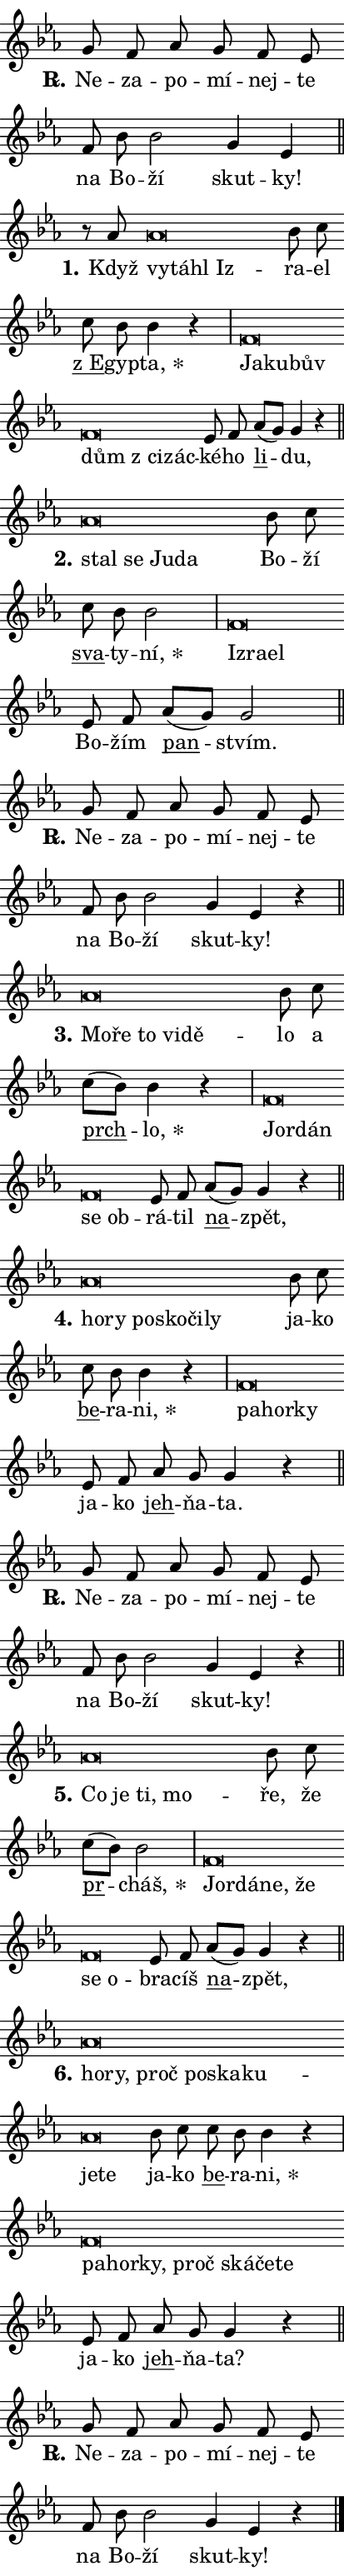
\version "2.22.1"
\header { tagline = "" }
\paper {
  indent = 0\cm
  top-margin = 0\cm
  right-margin = 0\cm
  bottom-margin = 0\cm
  left-margin = 0\cm
  paper-width = 7\cm
  page-breaking = #ly:one-page-breaking
  system-system-spacing.basic-distance = #11
  score-system-spacing.basic-distance = #11
  ragged-last = ##f
}


%% Author: Thomas Morley
%% https://lists.gnu.org/archive/html/lilypond-user/2020-05/msg00002.html
#(define (line-position grob)
"Returns position of @var[grob} in current system:
   @code{'start}, if at first time-step
   @code{'end}, if at last time-step
   @code{'middle} otherwise
"
  (let* ((col (ly:item-get-column grob))
         (ln (ly:grob-object col 'left-neighbor))
         (rn (ly:grob-object col 'right-neighbor))
         (col-to-check-left (if (ly:grob? ln) ln col))
         (col-to-check-right (if (ly:grob? rn) rn col))
         (break-dir-left
           (and
             (ly:grob-property col-to-check-left 'non-musical #f)
             (ly:item-break-dir col-to-check-left)))
         (break-dir-right
           (and
             (ly:grob-property col-to-check-right 'non-musical #f)
             (ly:item-break-dir col-to-check-right))))
        (cond ((eqv? 1 break-dir-left) 'start)
              ((eqv? -1 break-dir-right) 'end)
              (else 'middle))))

#(define (tranparent-at-line-position vctor)
  (lambda (grob)
  "Relying on @code{line-position} select the relevant enry from @var{vctor}.
Used to determine transparency,"
    (case (line-position grob)
      ((end) (not (vector-ref vctor 0)))
      ((middle) (not (vector-ref vctor 1)))
      ((start) (not (vector-ref vctor 2))))))

noteHeadBreakVisibility =
#(define-music-function (break-visibility)(vector?)
"Makes @code{NoteHead}s transparent relying on @var{break-visibility}"
#{
  \override NoteHead.transparent =
    #(tranparent-at-line-position break-visibility)
#})

#(define delete-ledgers-for-transparent-note-heads
  (lambda (grob)
    "Reads whether a @code{NoteHead} is transparent.
If so this @code{NoteHead} is removed from @code{'note-heads} from
@var{grob}, which is supposed to be @code{LedgerLineSpanner}.
As a result ledgers are not printed for this @code{NoteHead}"
    (let* ((nhds-array (ly:grob-object grob 'note-heads))
           (nhds-list
             (if (ly:grob-array? nhds-array)
                 (ly:grob-array->list nhds-array)
                 '()))
           ;; Relies on the transparent-property being done before
           ;; Staff.LedgerLineSpanner.after-line-breaking is executed.
           ;; This is fragile ...
           (to-keep
             (remove
               (lambda (nhd)
                 (ly:grob-property nhd 'transparent #f))
               nhds-list)))
      ;; TODO find a better method to iterate over grob-arrays, similiar
      ;; to filter/remove etc for lists
      ;; For now rebuilt from scratch
      (set! (ly:grob-object grob 'note-heads)  '())
      (for-each
        (lambda (nhd)
          (ly:pointer-group-interface::add-grob grob 'note-heads nhd))
        to-keep))))

hideNotes = {
  \noteHeadBreakVisibility #begin-of-line-visible
}
unHideNotes = {
  \noteHeadBreakVisibility #all-visible
}

% work-around for resetting accidentals
% https://lilypond.org/doc/v2.23/Documentation/notation/displaying-rhythms#unmetered-music
cadenzaMeasure = {
  \cadenzaOff
  \partial 1024 s1024
  \cadenzaOn
}

#(define-markup-command (accent layout props text) (markup?)
  "Underline accented syllable"
  (interpret-markup layout props
    #{\markup \override #'(offset . 4.3) \underline { #text }#}))

responsum = \markup \concat {
  "R" \hspace #-1.05 \path #0.1 #'((moveto 0 0.07) (lineto 0.9 0.8)) \hspace #0.05 "."
}

\layout {
    \context {
        \Staff
        \remove "Time_signature_engraver"
        \override LedgerLineSpanner.after-line-breaking = #delete-ledgers-for-transparent-note-heads
    }
    \context {
        \Voice {
            \override NoteHead.output-attributes = #'((class . "notehead"))
            \override Hairpin.height = #0.55
        }
    }
    \context {
        \Lyrics {
            \override StanzaNumber.output-attributes = #'((class . "stanzanumber"))
            \override LyricSpace.minimum-distance = #0.9
            \override LyricText.font-name = #"TeX Gyre Schola"
            \override LyricText.font-size = 1
            \override StanzaNumber.font-name = #"TeX Gyre Schola Bold"
            \override StanzaNumber.font-size = 1
        }
    }
}

% magnetic-lyrics.ily
%
%   written by
%     Jean Abou Samra <jean@abou-samra.fr>
%     Werner Lemberg <wl@gnu.org>
%
%   adapted by
%     Jiri Hon <jiri.hon@gmail.com>
%
% Version 2022-Apr-15

% https://www.mail-archive.com/lilypond-user@gnu.org/msg149350.html

#(define (Left_hyphen_pointer_engraver context)
   "Collect syllable-hyphen-syllable occurrences in lyrics and store
them in properties.  This engraver only looks to the left.  For
example, if the lyrics input is @code{foo -- bar}, it does the
following.

@itemize @bullet
@item
Set the @code{text} property of the @code{LyricHyphen} grob between
@q{foo} and @q{bar} to @code{foo}.

@item
Set the @code{left-hyphen} property of the @code{LyricText} grob with
text @q{foo} to the @code{LyricHyphen} grob between @q{foo} and
@q{bar}.
@end itemize

Use this auxiliary engraver in combination with the
@code{lyric-@/text::@/apply-@/magnetic-@/offset!} hook."
   (let ((hyphen #f)
         (text #f))
     (make-engraver
      (acknowledgers
       ((lyric-syllable-interface engraver grob source-engraver)
        (set! text grob)))
      (end-acknowledgers
       ((lyric-hyphen-interface engraver grob source-engraver)
        ;(when (not (grob::has-interface grob 'lyric-space-interface))
          (set! hyphen grob)));)
      ((stop-translation-timestep engraver)
       (when (and text hyphen)
         (ly:grob-set-object! text 'left-hyphen hyphen))
       (set! text #f)
       (set! hyphen #f)))))

#(define (lyric-text::apply-magnetic-offset! grob)
   "If the space between two syllables is less than the value in
property @code{LyricText@/.details@/.squash-threshold}, move the right
syllable to the left so that it gets concatenated with the left
syllable.

Use this function as a hook for
@code{LyricText@/.after-@/line-@/breaking} if the
@code{Left_@/hyphen_@/pointer_@/engraver} is active."
   (let ((hyphen (ly:grob-object grob 'left-hyphen #f)))
     (when hyphen
       (let ((left-text (ly:spanner-bound hyphen LEFT)))
         (when (grob::has-interface left-text 'lyric-syllable-interface)
           (let* ((common (ly:grob-common-refpoint grob left-text X))
                  (this-x-ext (ly:grob-extent grob common X))
                  (left-x-ext
                   (begin
                     ;; Trigger magnetism for left-text.
                     (ly:grob-property left-text 'after-line-breaking)
                     (ly:grob-extent left-text common X)))
                  ;; `delta` is the gap width between two syllables.
                  (delta (- (interval-start this-x-ext)
                            (interval-end left-x-ext)))
                  (details (ly:grob-property grob 'details))
                  (threshold (assoc-get 'squash-threshold details 0.2)))
             (when (< delta threshold)
               (let* (;; We have to manipulate the input text so that
                      ;; ligatures crossing syllable boundaries are not
                      ;; disabled.  For languages based on the Latin
                      ;; script this is essentially a beautification.
                      ;; However, for non-Western scripts it can be a
                      ;; necessity.
                      (lt (ly:grob-property left-text 'text))
                      (rt (ly:grob-property grob 'text))
                      (is-space (grob::has-interface hyphen 'lyric-space-interface))
                      (space (if is-space " " ""))
                      (space-markup (grob-interpret-markup grob " "))
                      (space-size (interval-length (ly:stencil-extent space-markup X)))
                      (extra-delta (if is-space space-size 0))
                      ;; Append new syllable.
                      (ltrt-space (if (and (string? lt) (string? rt))
                                (string-append lt space rt)
                                (make-concat-markup (list lt space rt))))
                      ;; Right-align `ltrt` to the right side.
                      (ltrt-space-markup (grob-interpret-markup
                               grob
                               (make-translate-markup
                                (cons (interval-length this-x-ext) 0)
                                (make-right-align-markup ltrt-space)))))
                 (begin
                   ;; Don't print `left-text`.
                   (ly:grob-set-property! left-text 'stencil #f)
                   ;; Set text and stencil (which holds all collected
                   ;; syllables so far) and shift it to the left.
                   (ly:grob-set-property! grob 'text ltrt-space)
                   (ly:grob-set-property! grob 'stencil ltrt-space-markup)
                   (ly:grob-translate-axis! grob (- (- delta extra-delta)) X))))))))))


#(define (lyric-hyphen::displace-bounds-first grob)
   ;; Make very sure this callback isn't triggered too early.
   (let ((left (ly:spanner-bound grob LEFT))
         (right (ly:spanner-bound grob RIGHT)))
     (ly:grob-property left 'after-line-breaking)
     (ly:grob-property right 'after-line-breaking)
     (ly:lyric-hyphen::print grob)))

squashThreshold = #0.4

\layout {
  \context {
    \Lyrics
    \consists #Left_hyphen_pointer_engraver
    \override LyricText.after-line-breaking =
      #lyric-text::apply-magnetic-offset!
    \override LyricHyphen.stencil = #lyric-hyphen::displace-bounds-first
    \override LyricText.details.squash-threshold = \squashThreshold
    \override LyricHyphen.minimum-distance = 0
    \override LyricHyphen.minimum-length = \squashThreshold
  }
}

squash = \override LyricText.details.squash-threshold = 9999
unSquash = \override LyricText.details.squash-threshold = \squashThreshold

left = \override LyricText.self-alignment-X = #LEFT
unLeft = \revert LyricText.self-alignment-X

starOffset = #(lambda (grob) 
                (let ((x_offset (ly:self-alignment-interface::aligned-on-x-parent grob)))
                  (if (= x_offset 0) 0 (+ x_offset 1.2))))

star = #(define-music-function (syllable)(string?)
"Append star separator at the end of a syllable"
#{
  \once \override LyricText.X-offset = #starOffset
  \lyricmode { \markup {
    #syllable
    \override #'((font-name . "TeX Gyre Schola Bold")) \hspace #0.2 \lower #0.65 \larger "*"
  } }
#})

starAccent = #(define-music-function (syllable)(string?)
"Append star separator at the end of a syllable and make accent"
#{
  \once \override LyricText.X-offset = #starOffset
  \lyricmode { \markup {
    \accent #syllable
    \override #'((font-name . "TeX Gyre Schola Bold")) \hspace #0.2 \lower #0.65 \larger "*"
  } }
#})

breath = #(define-music-function (syllable)(string?)
"Append breathing indicator at the end of a syllable"
#{
  \lyricmode { \markup { #syllable "+" } }
#})

optionalBreath = #(define-music-function (syllable)(string?)
"Append optional breathing indicator at the end of a syllable"
#{
  \lyricmode { \markup { #syllable "(+)" } }
#})


\score {
    <<
        \new Voice = "melody" { \cadenzaOn \key es \major \relative { g'8 f as g f es \bar "" f bes bes2 g4 es \cadenzaMeasure \bar "||" \break }
\relative { r8 as'8 as\breve*1/16 \hideNotes \breve*1/16 \bar "" \breve*1/16 \breve*1/16 \bar "" \unHideNotes bes8 c \bar "" c bes bes4 r \cadenzaMeasure \bar "|" f\breve*1/16 \hideNotes \breve*1/16 \bar "" \breve*1/16 \bar "" \breve*1/16 \bar "" \breve*1/16 \breve*1/16 \bar "" \unHideNotes es8 f \bar "" as[( g)] g4 r \cadenzaMeasure \bar "||" \break }
\relative { as'\breve*1/16 \hideNotes \breve*1/16 \bar "" \breve*1/16 \breve*1/16 \bar "" \unHideNotes bes8 c \bar "" c bes bes2 \cadenzaMeasure \bar "|" f\breve*1/16 \hideNotes \breve*1/16 \breve*1/16 \bar "" \unHideNotes es8 f \bar "" as[( g)] g2 \cadenzaMeasure \bar "||" \break }
\relative { g'8 f as g f es \bar "" f bes bes2 g4 es r \cadenzaMeasure \bar "||" \break }
\relative { as'\breve*1/16 \hideNotes \breve*1/16 \bar "" \breve*1/16 \bar "" \breve*1/16 \breve*1/16 \bar "" \unHideNotes bes8 c \bar "" c[( bes)] bes4 r \cadenzaMeasure \bar "|" f\breve*1/16 \hideNotes \breve*1/16 \bar "" \breve*1/16 \breve*1/16 \bar "" \unHideNotes es8 f \bar "" as[( g)] g4 r \cadenzaMeasure \bar "||" \break }
\relative { as'\breve*1/16 \hideNotes \breve*1/16 \bar "" \breve*1/16 \bar "" \breve*1/16 \bar "" \breve*1/16 \breve*1/16 \bar "" \unHideNotes bes8 c \bar "" c bes bes4 r \cadenzaMeasure \bar "|" f\breve*1/16 \hideNotes \breve*1/16 \breve*1/16 \bar "" \unHideNotes es8 f \bar "" as g g4 r \cadenzaMeasure \bar "||" \break }
\relative { g'8 f as g f es \bar "" f bes bes2 g4 es r \cadenzaMeasure \bar "||" \break }
\relative { as'\breve*1/16 \hideNotes \breve*1/16 \bar "" \breve*1/16 \breve*1/16 \bar "" \unHideNotes bes8 c \bar "" c[( bes)] bes2 \cadenzaMeasure \bar "|" f\breve*1/16 \hideNotes \breve*1/16 \bar "" \breve*1/16 \bar "" \breve*1/16 \bar "" \breve*1/16 \breve*1/16 \bar "" \unHideNotes es8 f \bar "" as[( g)] g4 r \cadenzaMeasure \bar "||" \break }
\relative { as'\breve*1/16 \hideNotes \breve*1/16 \bar "" \breve*1/16 \bar "" \breve*1/16 \bar "" \breve*1/16 \bar "" \breve*1/16 \bar "" \breve*1/16 \breve*1/16 \bar "" \unHideNotes bes8 c \bar "" c bes bes4 r \cadenzaMeasure \bar "|" f\breve*1/16 \hideNotes \breve*1/16 \bar "" \breve*1/16 \bar "" \breve*1/16 \bar "" \breve*1/16 \bar "" \breve*1/16 \breve*1/16 \bar "" \unHideNotes es8 f \bar "" as g g4 r \cadenzaMeasure \bar "||" \break }
\relative { g'8 f as g f es \bar "" f bes bes2 g4 es r \cadenzaMeasure \bar "||" \break } \bar "|." }
        \new Lyrics \lyricsto "melody" { \lyricmode { \set stanza = \responsum
Ne -- za -- po -- mí -- nej -- te na Bo -- ží skut -- ky!
\set stanza = "1."
Když \left vy -- \squash tá -- hl Iz -- \unLeft \unSquash ra -- el \markup \accent "z E" -- gyp -- \star ta, \left Ja -- \squash ku -- bův dům "z ci" -- zác -- \unLeft \unSquash ké -- ho \markup \accent li -- du,
\set stanza = "2."
\left stal \squash se Ju -- da \unLeft \unSquash Bo -- ží \markup \accent sva -- ty -- \star ní, \left Iz -- \squash ra -- el \unLeft \unSquash Bo -- žím \markup \accent pan -- stvím.
\set stanza = \responsum
Ne -- za -- po -- mí -- nej -- te na Bo -- ží skut -- ky!
\set stanza = "3."
\left Mo -- \squash ře to vi -- dě -- \unLeft \unSquash lo a \markup \accent prch -- \star lo, \left Jor -- \squash dán se ob -- \unLeft \unSquash rá -- til \markup \accent na -- zpět,
\set stanza = "4."
\left ho -- \squash ry po -- sko -- či -- ly \unLeft \unSquash ja -- ko \markup \accent be -- ra -- \star ni, \left pa -- \squash hor -- ky \unLeft \unSquash ja -- ko \markup \accent jeh -- ňa -- ta.
\set stanza = \responsum
Ne -- za -- po -- mí -- nej -- te na Bo -- ží skut -- ky!
\set stanza = "5."
\left Co \squash je ti, mo -- \unLeft \unSquash ře, že \markup \accent pr -- \star cháš, \left Jor -- \squash dá -- ne, že se o -- \unLeft \unSquash bra -- cíš \markup \accent na -- zpět,
\set stanza = "6."
\left ho -- \squash ry, proč po -- ska -- ku -- je -- te \unLeft \unSquash ja -- ko \markup \accent be -- ra -- \star ni, \left pa -- \squash hor -- ky, proč ská -- če -- te \unLeft \unSquash ja -- ko \markup \accent jeh -- ňa -- ta?
\set stanza = \responsum
Ne -- za -- po -- mí -- nej -- te na Bo -- ží skut -- ky! } }
    >>
    \layout {}
}
